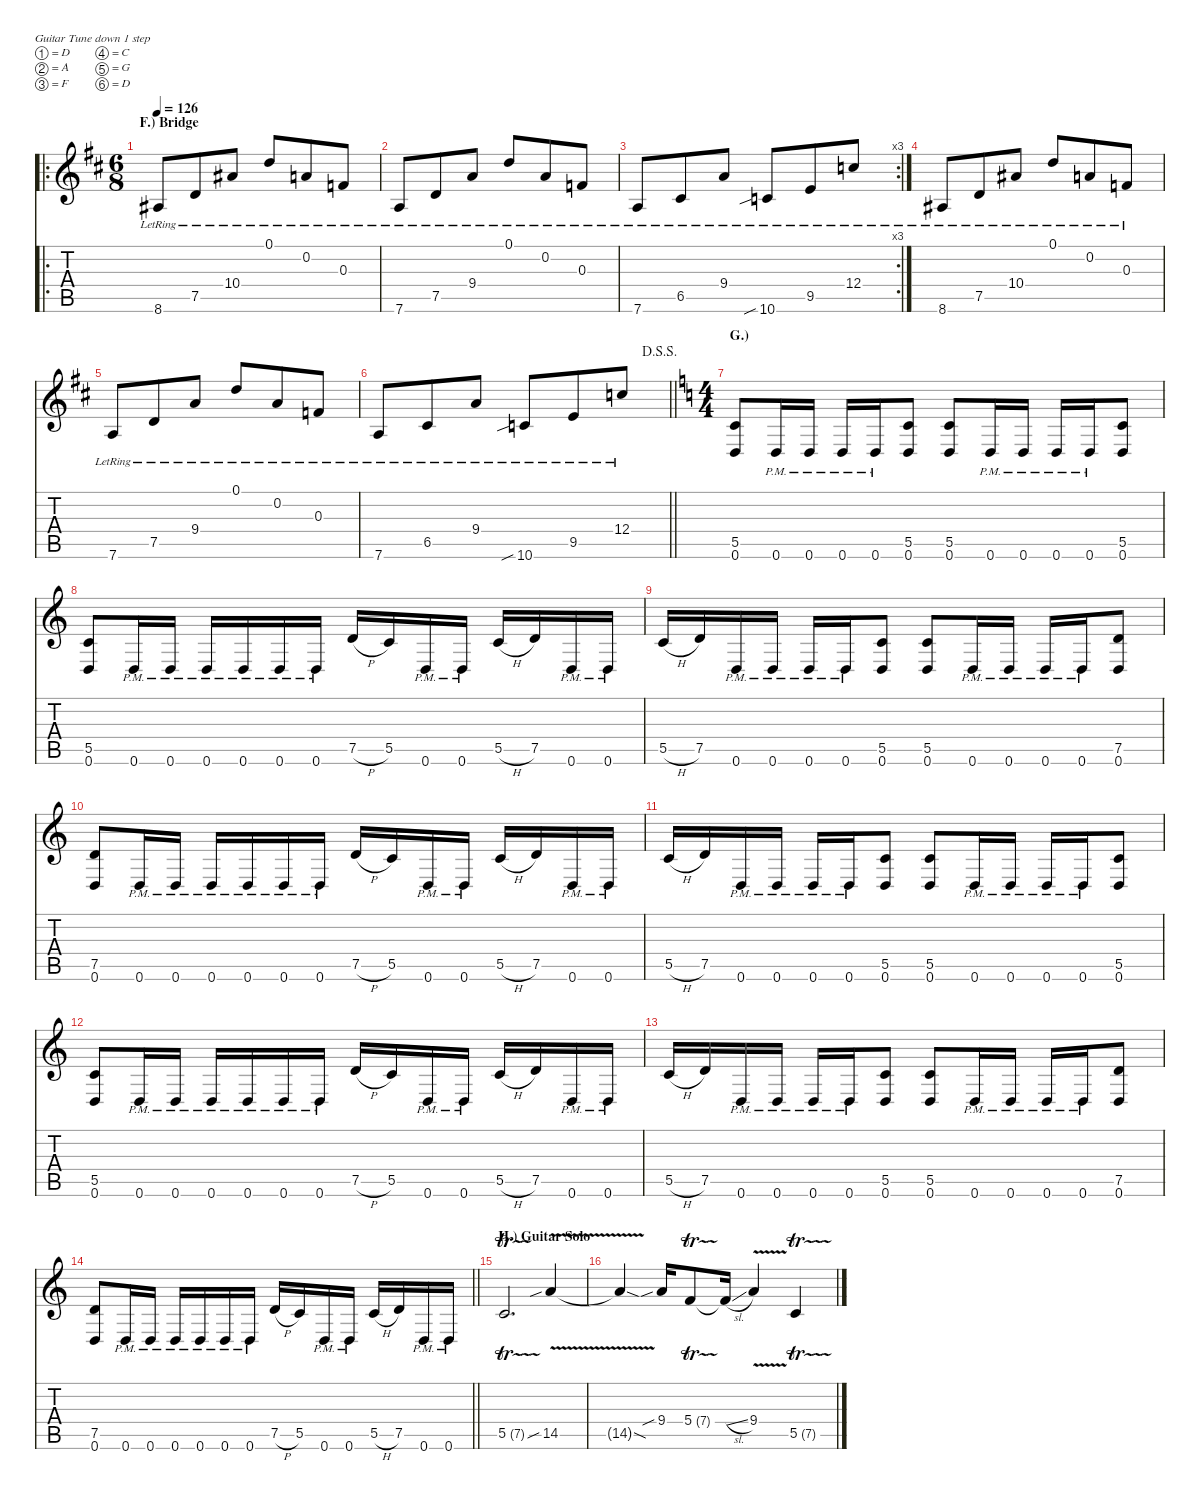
\defaultSystemsLayout 4
\hideDynamics
\bracketExtendMode nobrackets
\singleTrackTrackNamePolicy hidden
\multiTrackTrackNamePolicy hidden
\firstSystemTrackNameMode fullname
\firstSystemTrackNameOrientation horizontal
\otherSystemsTrackNameOrientation horizontal
\track ("Gtr. 1 (elec. w/dist.)" "od.guit.") {instrument overdrivenguitar}
\staff {score tabs}
\tuning (D4 A3 F3 C3 G2 D2)
\ro
\ts (6 8)
\section ("" "F.) Bridge")
\tempo 126
\clef g2
\ks d
8.6{lr acc #}.8{dy f beam Up} 7.5{lr acc forcenatural}.8{beam Up} 10.4{lr acc #}.8{beam Up} 0.1{lr acc forcenatural}.8{beam Up} 0.2{lr acc forcenatural}.8{beam Up} 0.3{lr acc forcenatural}.8{beam Up} |
7.6{lr acc forcenatural}.8{beam Up} 7.5{lr acc forcenatural}.8{beam Up} 9.4{lr acc forcenatural}.8{beam Up} 0.1{lr acc forcenatural}.8{beam Up} 0.2{lr acc forcenatural}.8{beam Up} 0.3{lr acc forcenatural}.8{beam Up} |
\rc 3
7.6{lr acc forcenatural}.8{beam Up} 6.5{lr acc #}.8{beam Up} 9.4{lr acc forcenatural}.8{beam Up} 10.6{sib lr acc forcenatural}.8{beam Up} 9.5{lr acc forcenatural}.8{beam Up} 12.4{lr acc forcenatural}.8{beam Up} |
8.6{lr acc #}.8{beam Up} 7.5{lr acc forcenatural}.8{beam Up} 10.4{lr acc #}.8{beam Up} 0.1{lr acc forcenatural}.8{beam Up} 0.2{lr acc forcenatural}.8{beam Up} 0.3{lr acc forcenatural}.8{beam Up} |
7.6{lr acc forcenatural}.8{beam Up} 7.5{lr acc forcenatural}.8{beam Up} 9.4{lr acc forcenatural}.8{beam Up} 0.1{lr acc forcenatural}.8{beam Up} 0.2{lr acc forcenatural}.8{beam Up} 0.3{lr acc forcenatural}.8{beam Up} |
\jump dalsegnosegno
\barLineRight lightlight
7.6{lr acc forcenatural}.8{beam Up} 6.5{lr acc #}.8{beam Up} 9.4{lr acc forcenatural}.8{beam Up} 10.6{sib lr acc forcenatural}.8{beam Up} 9.5{lr acc forcenatural}.8{beam Up} 12.4{lr acc forcenatural}.8{beam Up} |
\ts (4 4)
\beaming (8 2 2 2 2)
\section ("" "G.) ")
\ks c
(5.5 0.6).8{beam Up} 0.6{pm}.16{beam Up} 0.6{pm}.16{beam Up} 0.6{pm}.16{beam Up} 0.6{pm}.16{beam Up} (5.5 0.6).8{beam Up} (5.5 0.6).8{beam Up} 0.6{pm}.16{beam Up} 0.6{pm}.16{beam Up} 0.6{pm}.16{beam Up} 0.6{pm}.16{beam Up} (5.5 0.6).8{beam Up} |
(5.5 0.6).8{beam Up} 0.6{pm}.16{beam Up} 0.6{pm}.16{beam Up} 0.6{pm}.16{beam Up} 0.6{pm}.16{beam Up} 0.6{pm}.16{beam Up} 0.6{pm}.16{beam Up} 7.5{h}.16{beam Up} 5.5.16{beam Up} 0.6{pm}.16{beam Up} 0.6{pm}.16{beam Up} 5.5{h}.16{beam Up} 7.5.16{beam Up} 0.6{pm}.16{beam Up} 0.6{pm}.16{beam Up} |
5.5{h}.16{beam Up} 7.5.16{beam Up} 0.6{pm}.16{beam Up} 0.6{pm}.16{beam Up} 0.6{pm}.16{beam Up} 0.6{pm}.16{beam Up} (5.5 0.6).8{beam Up} (5.5 0.6).8{beam Up} 0.6{pm}.16{beam Up} 0.6{pm}.16{beam Up} 0.6{pm}.16{beam Up} 0.6{pm}.16{beam Up} (7.5 0.6).8{beam Up} |
(7.5 0.6).8{beam Up} 0.6{pm}.16{beam Up} 0.6{pm}.16{beam Up} 0.6{pm}.16{beam Up} 0.6{pm}.16{beam Up} 0.6{pm}.16{beam Up} 0.6{pm}.16{beam Up} 7.5{h}.16{beam Up} 5.5.16{beam Up} 0.6{pm}.16{beam Up} 0.6{pm}.16{beam Up} 5.5{h}.16{beam Up} 7.5.16{beam Up} 0.6{pm}.16{beam Up} 0.6{pm}.16{beam Up} |
5.5{h}.16{beam Up} 7.5.16{beam Up} 0.6{pm}.16{beam Up} 0.6{pm}.16{beam Up} 0.6{pm}.16{beam Up} 0.6{pm}.16{beam Up} (5.5 0.6).8{beam Up} (5.5 0.6).8{beam Up} 0.6{pm}.16{beam Up} 0.6{pm}.16{beam Up} 0.6{pm}.16{beam Up} 0.6{pm}.16{beam Up} (5.5 0.6).8{beam Up} |
(5.5 0.6).8{beam Up} 0.6{pm}.16{beam Up} 0.6{pm}.16{beam Up} 0.6{pm}.16{beam Up} 0.6{pm}.16{beam Up} 0.6{pm}.16{beam Up} 0.6{pm}.16{beam Up} 7.5{h}.16{beam Up} 5.5.16{beam Up} 0.6{pm}.16{beam Up} 0.6{pm}.16{beam Up} 5.5{h}.16{beam Up} 7.5.16{beam Up} 0.6{pm}.16{beam Up} 0.6{pm}.16{beam Up} |
5.5{h}.16{beam Up} 7.5.16{beam Up} 0.6{pm}.16{beam Up} 0.6{pm}.16{beam Up} 0.6{pm}.16{beam Up} 0.6{pm}.16{beam Up} (5.5 0.6).8{beam Up} (5.5 0.6).8{beam Up} 0.6{pm}.16{beam Up} 0.6{pm}.16{beam Up} 0.6{pm}.16{beam Up} 0.6{pm}.16{beam Up} (7.5 0.6).8{beam Up} |
\barLineRight lightlight
(7.5 0.6).8{beam Up} 0.6{pm}.16{beam Up} 0.6{pm}.16{beam Up} 0.6{pm}.16{beam Up} 0.6{pm}.16{beam Up} 0.6{pm}.16{beam Up} 0.6{pm}.16{beam Up} 7.5{h}.16{beam Up} 5.5.16{beam Up} 0.6{pm}.16{beam Up} 0.6{pm}.16{beam Up} 5.5{h}.16{beam Up} 7.5.16{beam Up} 0.6{pm}.16{beam Up} 0.6{pm}.16{beam Up} |
\section ("" "H.) Guitar Solo")
5.5{tr (7 16)}.2{d instrument overdrivenguitar beam Up} 14.5{v sib}.4{beam Up} |
14.5{v sod t}.4{beam Up} 9.4{sib}.16{beam Up} 5.4{tr (7 16)}.8{beam Up} 5.4{sl t}.16{beam Up} 9.4{v}.4{beam Up} 5.5{tr (7 16)}.4{beam Up}
